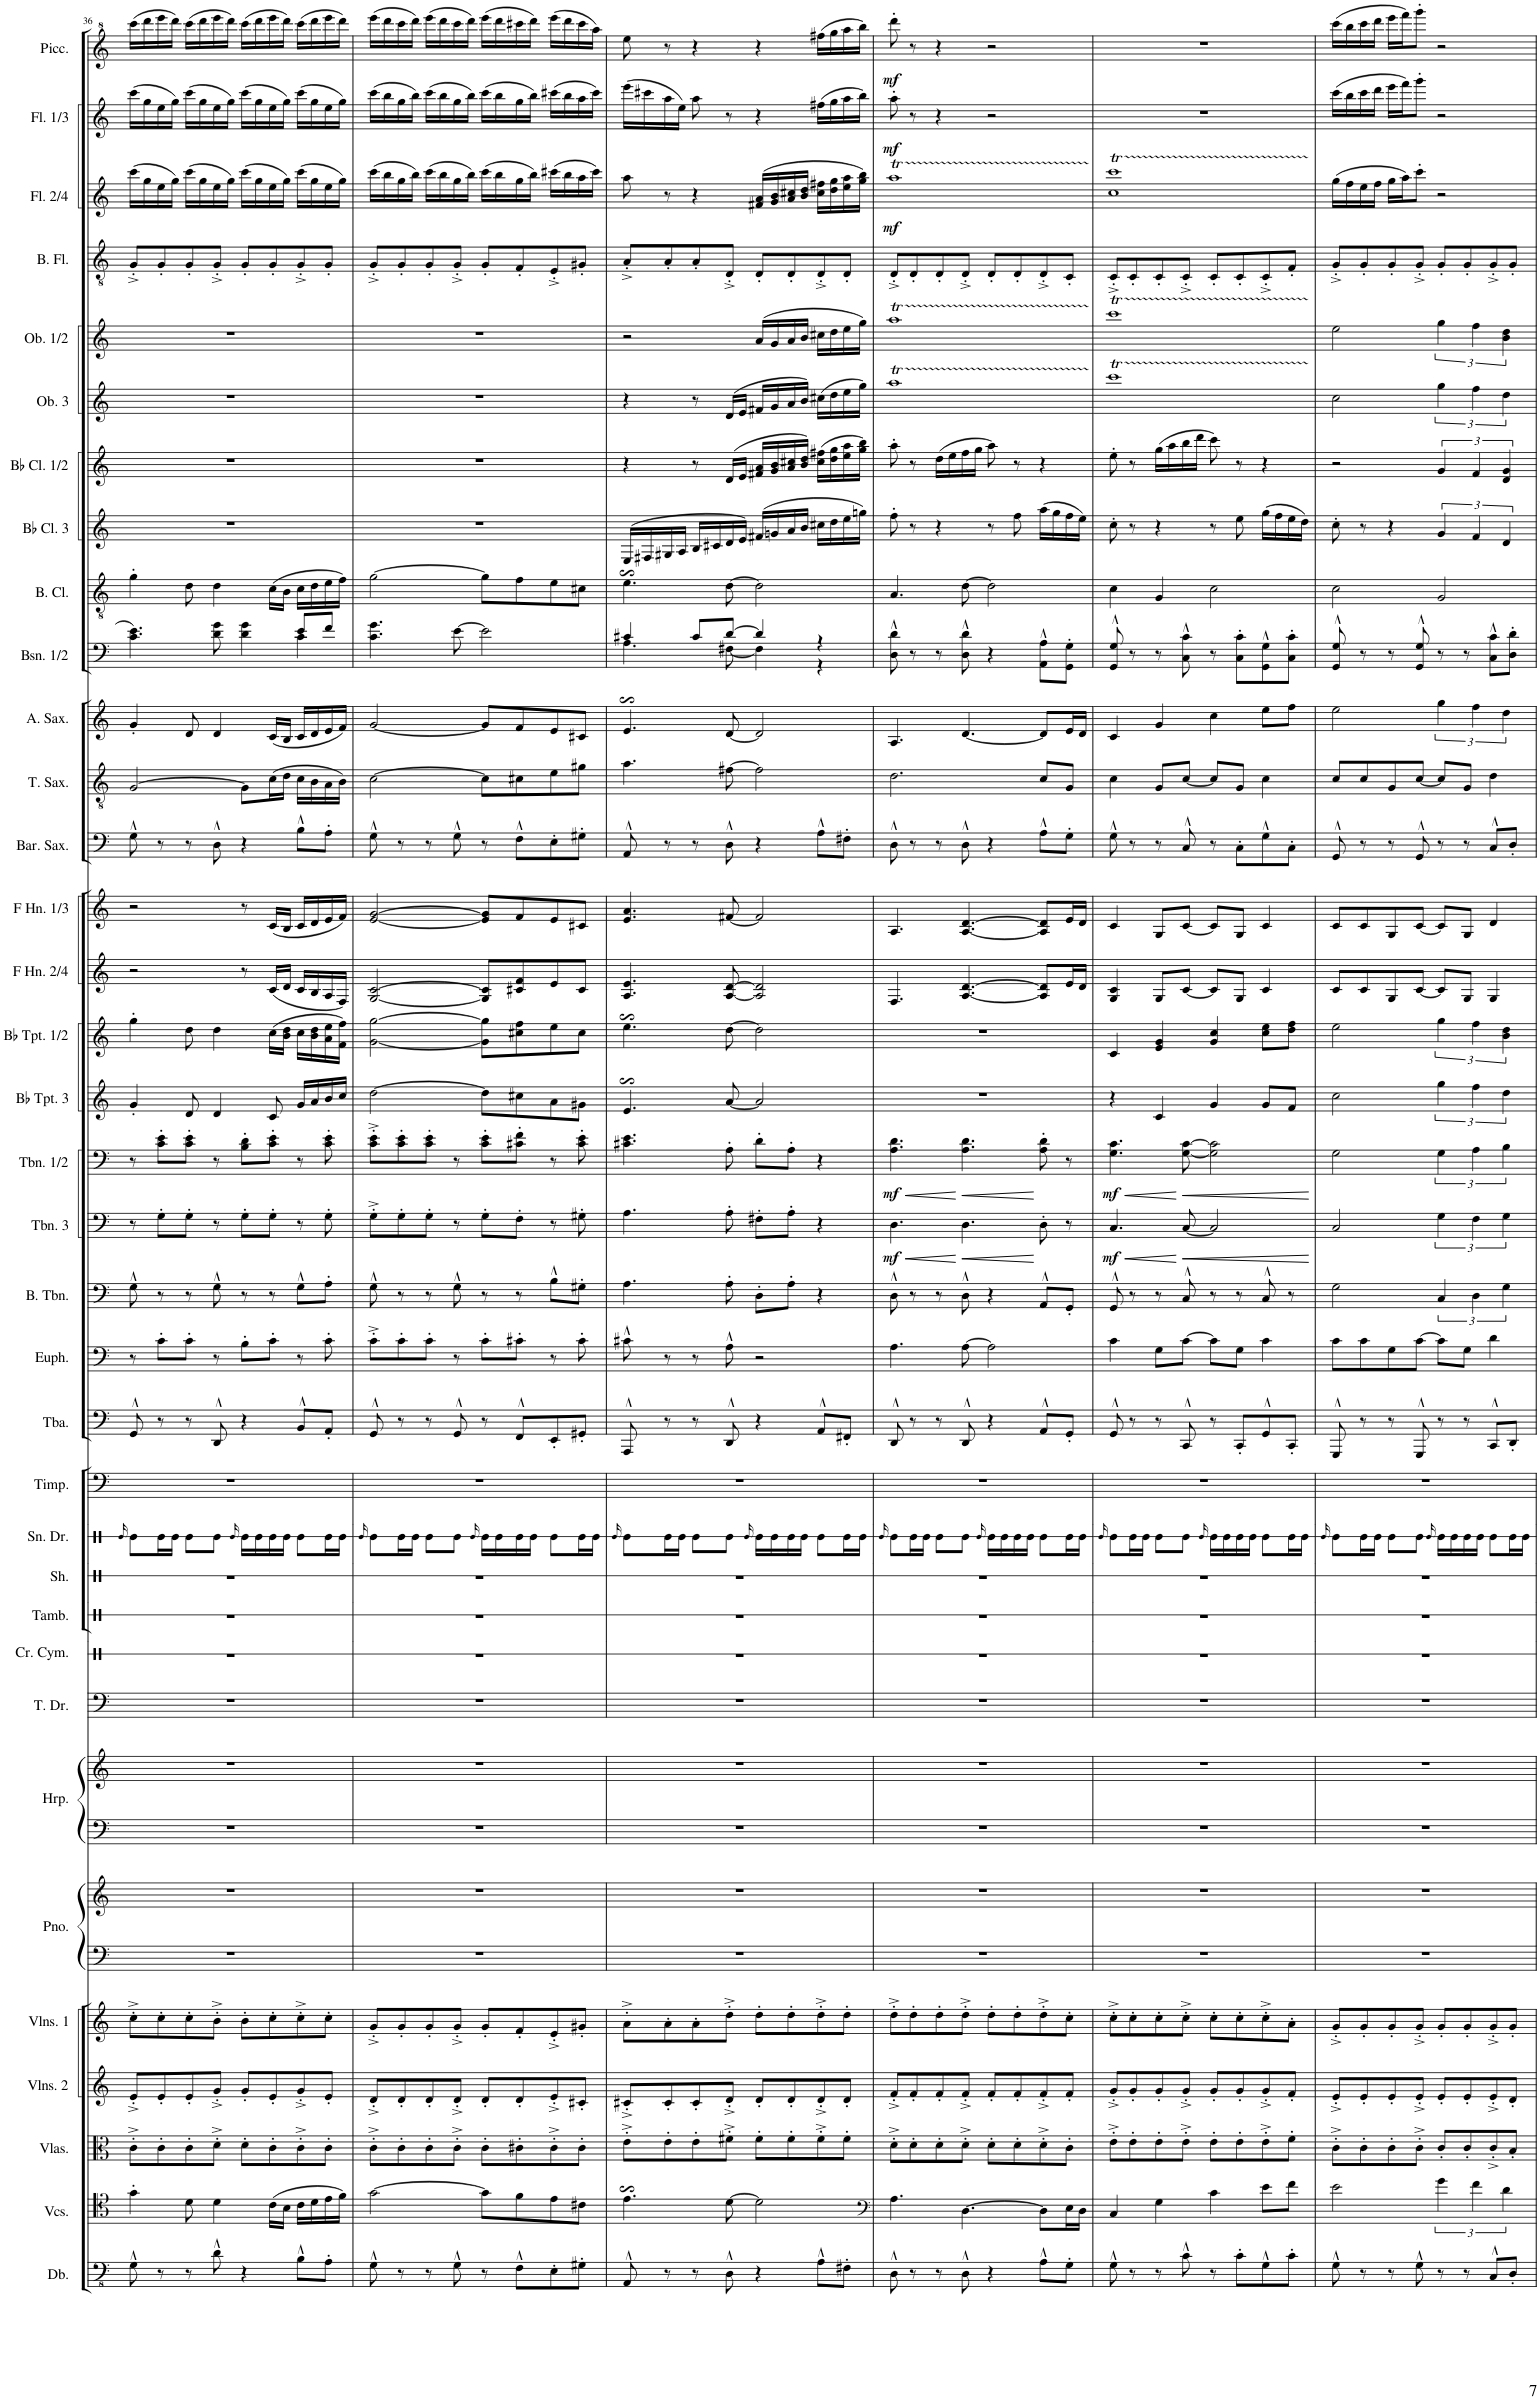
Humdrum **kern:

**kern	**kern	**kern	**kern	**kern	**kern	**kern	**kern	**kern	**kern	**kern	**kern	**kern	**kern	**kern	**kern	**kern	**kern	**kern	**dynam	**kern	**dynam	**kern	**kern	**kern	**kern	**kern	**kern	**kern	**kern	**kern	**kern	**kern	**kern	**kern	**kern	**kern	**dynam	**kern	**dynam	**kern	**dynam
*part35	*part34	*part33	*part32	*part31	*part30	*part30	*part29	*part29	*part28	*part27	*part26	*part25	*part24	*part23	*part22	*part21	*part20	*part19	*part19	*part18	*part18	*part17	*part16	*part15	*part14	*part13	*part12	*part11	*part10	*part9	*part8	*part7	*part6	*part5	*part4	*part3	*part3	*part2	*part2	*part1	*part1
*staff37	*staff36	*staff35	*staff34	*staff33	*staff32	*staff31	*staff30	*staff29	*staff28	*staff27	*staff26	*staff25	*staff24	*staff23	*staff22	*staff21	*staff20	*staff19	*staff19	*staff18	*staff18	*staff17	*staff16	*staff15	*staff14	*staff13	*staff12	*staff11	*staff10	*staff9	*staff8	*staff7	*staff6	*staff5	*staff4	*staff3	*staff3	*staff2	*staff2	*staff1	*staff1
*I"Double Bass  (Opt. Electric Bass)	*I"Violoncellos	*I"Violas	*I"Violins 2	*I"Violins 1	*I"Piano	*	*I"Harp	*	*I"Taiko Drums	*I"Crash Cymbal	*I"Tambourine	*I"Shaker	*I"Snare Drum	*I"Timpani	*I"Tuba	*I"Euphonium	*I"Bass Trombone	*I"Trombone 3	*	*I"Trombone 1/2	*	*I"Bb Trumpet 3	*I"Bb Trumpet 1/2	*I"F Horn 2/4	*I"F Horn 1/3	*I"Baritone Saxophone	*I"Tenor Saxophone	*I"Alto Saxophone	*I"Bassoon 1/2	*I"Bass Clarinet	*I"Bb Clarinet 3	*I"Bb Clarinet 1/2	*I"Oboe 3	*I"Oboe 1/2	*I"Bass Flute	*I"Flute 2/4	*	*I"Flute 1/3	*	*I"Piccolo	*
*I'Db.	*I'Vcs.	*I'Vlas.	*I'Vlns. 2	*I'Vlns. 1	*I'Pno.	*	*I'Hrp.	*	*I'T. Dr.	*I'Cr. Cym.	*I'Tamb.	*I'Sh.	*I'Sn. Dr.	*I'Timp.	*I'Tba.	*I'Euph.	*I'B. Tbn.	*I'Tbn. 3	*	*I'Tbn. 1/2	*	*I'Bb Tpt. 3	*I'Bb Tpt. 1/2	*I'F Hn. 2/4	*I'F Hn. 1/3	*I'Bar. Sax.	*I'T. Sax.	*I'A. Sax.	*I'Bsn. 1/2	*I'B. Cl.	*I'Bb Cl. 3	*I'Bb Cl. 1/2	*I'Ob. 3	*I'Ob. 1/2	*I'B. Fl.	*I'Fl. 2/4	*	*I'Fl. 1/3	*	*I'Picc.	*
!!LO:PB:g=z
*clefFv4	*clefF4	*clefC3	*clefG2	*clefG2	*clefF4	*clefG2	*clefF4	*clefG2	*clefF4	*clefX	*clefX	*clefX	*clefX	*clefF4	*clefF4	*clefF4	*clefF4	*clefF4	*	*clefF4	*	*clefG2	*clefG2	*clefG2	*clefG2	*clefF4	*clefGv2	*clefG2	*clefF4	*clefGv2	*clefG2	*clefG2	*clefG2	*clefG2	*clefGv2	*clefG2	*	*clefG2	*	*clefG^2	*
*	*	*	*	*	*	*	*	*	*	*	*	*	*	*	*	*	*	*	*	*	*	*ITrd1c2	*ITrd1c2	*ITrd4c7	*ITrd4c7	*ITrd12c21	*ITrd8c14	*ITrd5c9	*	*ITrd8c14	*ITrd1c2	*ITrd1c2	*	*	*	*	*	*	*	*ITrd-7c-12	*
*k[]	*k[]	*k[]	*k[]	*k[]	*k[]	*k[]	*k[]	*k[]	*k[]	*k[]	*k[]	*k[]	*k[]	*k[]	*k[]	*k[]	*k[]	*k[]	*	*k[]	*	*k[]	*k[]	*k[]	*k[]	*k[]	*k[]	*k[]	*k[]	*k[]	*k[]	*k[]	*k[]	*k[]	*k[]	*k[]	*	*k[]	*	*k[]	*
*M4/4	*M4/4	*M4/4	*M4/4	*M4/4	*M4/4	*M4/4	*M4/4	*M4/4	*M4/4	*M4/4	*M4/4	*M4/4	*M4/4	*M4/4	*M4/4	*M4/4	*M4/4	*M4/4	*	*M4/4	*	*M4/4	*M4/4	*M4/4	*M4/4	*M4/4	*M4/4	*M4/4	*M4/4	*M4/4	*M4/4	*M4/4	*M4/4	*M4/4	*M4/4	*M4/4	*	*M4/4	*	*M4/4	*
=36	=36	=36	=36	=36	=36	=36	=36	=36	=36	=36	=36	=36	=36	=36	=36	=36	=36	=36	=36	=36	=36	=36	=36	=36	=36	=36	=36	=36	=36	=36	=36	=36	=36	=36	=36	=36	=36	=36	=36	=36	=36
.	.	.	.	.	.	.	.	.	.	.	.	.	16qRe/	.	.	.	.	.	.	.	.	.	.	.	.	.	.	.	.	.	.	.	.	.	.	.	.	.	.	.	.
*	*	*	*	*	*	*	*	*	*	*	*	*	*	*	*	*	*	*	*	*	*	*	*	*	*	*	*	*	*^	*	*	*	*	*	*	*	*	*	*	*	*
8GG^^\	4g'\	8c'^\L	8e'^/L	8cc'^\L	1r	1r	1r	1r	1r	1r	1r	1r	8Re\L	1r	8GG^^/	8r	8G^^\	8r	.	8r	.	4g'/	4gg'\	2r	2r	8G^^\	[2G/	4g'/	4.c\ 4.e\	2.ryy	4g'\	1r	1r	1r	1r	8G'^/L	(16ccc\LL	.	(16ccc\LL	.	(16cccc\LL	.
.	.	.	.	.	.	.	.	.	.	.	.	.	.	.	.	.	.	.	.	.	.	.	.	.	.	.	.	.	.	.	.	.	.	.	.	.	16gg\	.	16gg\	.	16dddd\	.
8r	.	8c'\	8e'/	8cc'\	.	.	.	.	.	.	.	.	16Re\L	.	8r	8c'\L	8r	8G'\L	.	8c\' 8e\'L	.	.	.	.	.	8r	.	.	.	.	.	.	.	.	.	8G'/	16ee\	.	16ee\	.	16eeee\	.
.	.	.	.	.	.	.	.	.	.	.	.	.	16Re\JJ	.	.	.	.	.	.	.	.	.	.	.	.	.	.	.	.	.	.	.	.	.	.	.	16gg\JJ)	.	16gg\JJ)	.	16dddd\JJ)	.
8r	8d\	8c'\	8e'/	8cc'\	.	.	.	.	.	.	.	.	8Re\L	.	8r	8c'\J	8r	8G'\J	.	8c\' 8e\'J	.	8d/	8dd\	.	.	8r	.	8d/	.	.	8d\	.	.	.	.	8G'/	(16ccc\LL	.	(16ccc\LL	.	(16cccc\LL	.
.	.	.	.	.	.	.	.	.	.	.	.	.	.	.	.	.	.	.	.	.	.	.	.	.	.	.	.	.	.	.	.	.	.	.	.	.	16gg\	.	16gg\	.	16dddd\	.
8D^^\	4d\	8d'^\J	8g'^/J	8b'^\J	.	.	.	.	.	.	.	.	8Re\J	.	8DD^^/	8r	8G^^\	8r	.	8r	.	4d/	4dd\	.	.	8D^^\	.	4d/	8d\ 8g\	.	4d\	.	.	.	.	8G'^/J	16ee\	.	16ee\	.	16eeee\	.
.	.	.	.	.	.	.	.	.	.	.	.	.	.	.	.	.	.	.	.	.	.	.	.	.	.	.	.	.	.	.	.	.	.	.	.	.	16gg\JJ)	.	16gg\JJ)	.	16dddd\JJ)	.
.	.	.	.	.	.	.	.	.	.	.	.	.	16qRe/	.	.	.	.	.	.	.	.	.	.	.	.	.	.	.	.	.	.	.	.	.	.	.	.	.	.	.	.	.
4r	.	8d'\L	8g'/L	8b'\L	.	.	.	.	.	.	.	.	16Re\LL	.	4r	8B'\L	8r	8G'\L	.	8B\' 8d\'L	.	.	.	8r	8r	4r	8G\L]	.	4d\ 4g\	.	.	.	.	.	.	8G'/L	(16ccc\LL	.	(16ccc\LL	.	(16cccc\LL	.
.	.	.	.	.	.	.	.	.	.	.	.	.	16Re\	.	.	.	.	.	.	.	.	.	.	.	.	.	.	.	.	.	.	.	.	.	.	.	16gg\	.	16gg\	.	16dddd\	.
.	(16c\LL	8c'\	8e'/	8cc'\	.	.	.	.	.	.	.	.	16Re\	.	.	8c'\J	8r	8G'\J	.	8c\' 8e\'J	.	8c/	(16cc\LL	(16c/LL	(16c/LL	.	(16c\L	(16c/LL	.	.	(16c\LL	.	.	.	.	8G'/	16ee\	.	16ee\	.	16eeee\	.
.	16B\JJ	.	.	.	.	.	.	.	.	.	.	.	16Re\JJ	.	.	.	.	.	.	.	.	.	16b\ 16dd\JJ	16d/JJ	16B/JJ	.	16d\JJ	16B/JJ	.	.	16B\JJ	.	.	.	.	.	16gg\JJ)	.	16gg\JJ)	.	16dddd\JJ)	.
8BB^^\L	16c\LL	8c'^\	8g'^/	8cc'^\	.	.	.	.	.	.	.	.	8Re\L	.	8BB^^/L	8r	8G^^\L	8r	.	8r	.	16g/LL	16cc\LL	16c/LL	16c/LL	8B^^\L	16c\LL	16c/LL	8e/L	4c\	16c\LL	.	.	.	.	8G'^/	(16ccc\LL	.	(16ccc\LL	.	(16cccc\LL	.
.	16d\	.	.	.	.	.	.	.	.	.	.	.	.	.	.	.	.	.	.	.	.	16a/	16b\ 16dd\	16B/	16d/	.	16B\	16d/	.	.	16d\	.	.	.	.	.	16gg\	.	16gg\	.	16dddd\	.
8AA'\J	16e\	8c'\J	8e'/J	8cc'\J	.	.	.	.	.	.	.	.	16Re\L	.	8AA'/J	8c'\	8A'\J	8G'\	.	8c\' 8e\'	.	16b/	16a\ 16ee\	16A/	16e/	8A'\J	16A\	16e/	8f/J	.	16e\	.	.	.	.	8G'/J	16ee\	.	16ee\	.	16eeee\	.
.	16f\JJ)	.	.	.	.	.	.	.	.	.	.	.	16Re\JJ	.	.	.	.	.	.	.	.	16cc/JJ	16f\ 16ff\JJ)	16F/JJ)	16f/JJ)	.	16B\JJ)	16f/JJ)	.	.	16f\JJ)	.	.	.	.	.	16gg\JJ)	.	16gg\JJ)	.	16dddd\JJ)	.
*	*	*	*	*	*	*	*	*	*	*	*	*	*	*	*	*	*	*	*	*	*	*	*	*	*	*	*	*	*v	*v	*	*	*	*	*	*	*	*	*	*	*	*
=37	=37	=37	=37	=37	=37	=37	=37	=37	=37	=37	=37	=37	=37	=37	=37	=37	=37	=37	=37	=37	=37	=37	=37	=37	=37	=37	=37	=37	=37	=37	=37	=37	=37	=37	=37	=37	=37	=37	=37	=37	=37
.	.	.	.	.	.	.	.	.	.	.	.	.	16qRe/	.	.	.	.	.	.	.	.	.	.	.	.	.	.	.	.	.	.	.	.	.	.	.	.	.	.	.	.
8GG^^\	[2g\	8c'^\L	8d'^/L	8g'^/L	1r	1r	1r	1r	1r	1r	1r	1r	8Re\L	1r	8GG^^/	8c'^\L	8G^^\	8G'^\L	.	8c\'^ 8e\'^L	.	[2dd\	[2g\ [2gg\	[2G/ [2c/	[2e/ [2g/	8G^^\	[2c\	[2g/	4.c\ 4.g\	[2g\	1r	1r	1r	1r	8G'^/L	(16ccc\LL	.	(16ccc\LL	.	(16eeee\LL	.
.	.	.	.	.	.	.	.	.	.	.	.	.	.	.	.	.	.	.	.	.	.	.	.	.	.	.	.	.	.	.	.	.	.	.	.	16bb\	.	16bb\	.	16dddd\	.
8r	.	8c'\	8d'/	8g'/	.	.	.	.	.	.	.	.	16Re\L	.	8r	8c'\	8r	8G'\	.	8c\' 8e\'	.	.	.	.	.	8r	.	.	.	.	.	.	.	.	8G'/	16gg\	.	16gg\	.	16cccc\	.
.	.	.	.	.	.	.	.	.	.	.	.	.	16Re\JJ	.	.	.	.	.	.	.	.	.	.	.	.	.	.	.	.	.	.	.	.	.	.	16bb\JJ)	.	16bb\JJ)	.	16dddd\JJ)	.
8r	.	8c'\	8d'/	8g'/	.	.	.	.	.	.	.	.	8Re\L	.	8r	8c'\J	8r	8G'\J	.	8c\' 8e\'J	.	.	.	.	.	8r	.	.	.	.	.	.	.	.	8G'/	(16ccc\LL	.	(16ccc\LL	.	(16eeee\LL	.
.	.	.	.	.	.	.	.	.	.	.	.	.	.	.	.	.	.	.	.	.	.	.	.	.	.	.	.	.	.	.	.	.	.	.	.	16bb\	.	16bb\	.	16dddd\	.
8GG^^\	.	8c'^\J	8d'^/J	8g'^/J	.	.	.	.	.	.	.	.	8Re\J	.	8GG^^/	8r	8G^^\	8r	.	8r	.	.	.	.	.	8G^^\	.	.	[>8e\	.	.	.	.	.	8G'^/J	16gg\	.	16gg\	.	16cccc\	.
.	.	.	.	.	.	.	.	.	.	.	.	.	.	.	.	.	.	.	.	.	.	.	.	.	.	.	.	.	.	.	.	.	.	.	.	16bb\JJ)	.	16bb\JJ)	.	16dddd\JJ)	.
.	.	.	.	.	.	.	.	.	.	.	.	.	16qRe/	.	.	.	.	.	.	.	.	.	.	.	.	.	.	.	.	.	.	.	.	.	.	.	.	.	.	.	.
8r	8g\L]	8c'\L	8d'/L	8g'/L	.	.	.	.	.	.	.	.	16Re\LL	.	8r	8c'\L	8r	8G'\L	.	8c\' 8e\'L	.	8dd\L]	8g\] 8gg\]L	8G/] 8c/]L	8e/] 8g/]L	8r	8c\L]	8g/L]	2e\]	8g\L]	.	.	.	.	8G'/L	(16ccc\LL	.	(16ccc\LL	.	(16eeee\LL	.
.	.	.	.	.	.	.	.	.	.	.	.	.	16Re\	.	.	.	.	.	.	.	.	.	.	.	.	.	.	.	.	.	.	.	.	.	.	16bb\	.	16bb\	.	16dddd\	.
8FF^^\L	8f\	8c#X'\	8d'/	8f'/	.	.	.	.	.	.	.	.	16Re\	.	8FF^^/L	8c#X'\J	8r	8F'\J	.	8c#X\' 8f\'J	.	8cc#X\	8cc#X\ 8ff\	8c#X/ 8f/	8f/	8F^^\L	8c#X\	8f/	.	8f\	.	.	.	.	8F'/	16gg\	.	16gg\	.	16cccc#X\	.
.	.	.	.	.	.	.	.	.	.	.	.	.	16Re\JJ	.	.	.	.	.	.	.	.	.	.	.	.	.	.	.	.	.	.	.	.	.	.	16bb\JJ)	.	16bb\JJ)	.	16dddd\JJ)	.
8EE'\	8e\	8c#'^\	8e'^/	8e'^/	.	.	.	.	.	.	.	.	8Re\L	.	8EE'/	8r	8B^^\L	8r	.	8r	.	8a\	8ee\	8e/	8e/	8E'\	8e\	8e/	.	8e\	.	.	.	.	8E'^/	(16ccc#X\LL	.	(16ccc#X\LL	.	(16eeee\LL	.
.	.	.	.	.	.	.	.	.	.	.	.	.	.	.	.	.	.	.	.	.	.	.	.	.	.	.	.	.	.	.	.	.	.	.	.	16bb\	.	16bb\	.	16dddd\	.
8GG#X'\J	8c#X\J	8c#'\J	8c#X'/J	8g#X'/J	.	.	.	.	.	.	.	.	16Re\L	.	8GG#X'/J	8c#'\	8G#X'\J	8G#X'\	.	8c#\' 8e\'	.	8g#X\J	8cc#\J	8c#/J	8c#X/J	8G#X'\J	8g#X\J	8c#X/J	.	8c#X\J	.	.	.	.	8G#X'/J	16aa\	.	16aa\	.	16cccc#\	.
.	.	.	.	.	.	.	.	.	.	.	.	.	16Re\JJ	.	.	.	.	.	.	.	.	.	.	.	.	.	.	.	.	.	.	.	.	.	.	16ccc#\JJ)	.	16ccc#\JJ)	.	16aaa\JJ)	.
=38	=38	=38	=38	=38	=38	=38	=38	=38	=38	=38	=38	=38	=38	=38	=38	=38	=38	=38	=38	=38	=38	=38	=38	=38	=38	=38	=38	=38	=38	=38	=38	=38	=38	=38	=38	=38	=38	=38	=38	=38	=38
.	.	.	.	.	.	.	.	.	.	.	.	.	16qRe/	.	.	.	.	.	.	.	.	.	.	.	.	.	.	.	.	.	.	.	.	.	.	.	.	.	.	.	.
*	*	*	*	*	*	*	*	*	*	*	*	*	*	*	*	*	*	*	*	*	*	*	*	*	*	*	*	*	*^	*	*	*	*	*	*	*	*	*	*	*	*
8AAA^^/	4.es$sS\	8e'^\L	8c#X'^/L	8a'^\L	1r	1r	1r	1r	1r	1r	1r	1r	8Re\L	1r	8AAA^^/	8c#X^^\	4.A\	4.A\	.	4.c#X\ 4.e\	.	4.es$sS/	4.ees$sS\	4.A/ 4.e/	4.e/ 4.a/	8AA^^/	4.a\	4.es$sS/	4c#X/	4.A\	4.es$sS\	(>16E/LL	4r	4r	2r	8A'^/L	8aa\	.	(16eee\LL	.	8eee\	.
.	.	.	.	.	.	.	.	.	.	.	.	.	.	.	.	.	.	.	.	.	.	.	.	.	.	.	.	.	.	.	.	16F#X/	.	.	.	.	.	.	16ccc#X\	.	.	.
8r	.	8e'\	8c#'/	8a'\	.	.	.	.	.	.	.	.	16Re\L	.	8r	8r	.	.	.	.	.	.	.	.	.	8r	.	.	.	.	.	16G#X/	.	.	.	8A'/	8r	.	16aa\	.	8r	.
.	.	.	.	.	.	.	.	.	.	.	.	.	16Re\JJ	.	.	.	.	.	.	.	.	.	.	.	.	.	.	.	.	.	.	16A/JJ	.	.	.	.	.	.	16ee\JJ)	.	.	.
8r	.	8e'\	8c#'/	8a'\	.	.	.	.	.	.	.	.	8Re\L	.	8r	8r	.	.	.	.	.	.	.	.	.	8r	.	.	8c#/L	.	.	16B/LL	8r	8r	.	8A'/	4r	.	8aa\	.	4r	.
.	.	.	.	.	.	.	.	.	.	.	.	.	.	.	.	.	.	.	.	.	.	.	.	.	.	.	.	.	.	.	.	16c#X/	.	.	.	.	.	.	.	.	.	.
8DD^^\	[8d\	8f#X'^\J	8d'^/J	8dd'^\J	.	.	.	.	.	.	.	.	8Re\J	.	8DD^^/	8A^^\	8A'\	8A'\	.	8A'\	.	[8a/	[8dd\	[8A/ [8d/	[8f#X/	8D^^\	[8f#X\	[8d/	[8d/J	[8F#X\	[8d\	16d/	(>16d/LL	(>16d/LL	.	8D'^/J	.	.	8r	.	.	.
.	.	.	.	.	.	.	.	.	.	.	.	.	.	.	.	.	.	.	.	.	.	.	.	.	.	.	.	.	.	.	.	16e/JJ)	16e/JJ	16e/JJ	.	.	.	.	.	.	.	.
.	.	.	.	.	.	.	.	.	.	.	.	.	16qRe/	.	.	.	.	.	.	.	.	.	.	.	.	.	.	.	.	.	.	.	.	.	.	.	.	.	.	.	.	.
4r	2d\]	8f#'\L	8d'/L	8dd'\L	.	.	.	.	.	.	.	.	16Re\LL	.	4r	2r	8D'\L	8F#X'\L	.	8d'\L	.	2a/]	2dd\]	2A/] 2d/]	2f#/]	4r	2f#\]	2d/]	4d/]	4F#\]	2d\]	(16f#X/LL	16f#X/ 16a/LL	16f#X/LL	(16a/LL	8D'/L	(16f#X/ 16a/LL	.	4r	.	4r	.
.	.	.	.	.	.	.	.	.	.	.	.	.	16Re\	.	.	.	.	.	.	.	.	.	.	.	.	.	.	.	.	.	.	16gn/	16g/ 16b/	16g/	16g/	.	16g/ 16b/	.	.	.	.	.
.	.	8f#'\	8d'/	8dd'\	.	.	.	.	.	.	.	.	16Re\	.	.	.	8A'\J	8A'\J	.	8A'\J	.	.	.	.	.	.	.	.	.	.	.	16a/	16a/ 16cc#X/	16a/	16a/	8D'/	16a/ 16cc#X/	.	.	.	.	.
.	.	.	.	.	.	.	.	.	.	.	.	.	16Re\JJ	.	.	.	.	.	.	.	.	.	.	.	.	.	.	.	.	.	.	16b/JJ	16b/ 16dd/JJ)	16b/JJ)	16b/JJ	.	16b/ 16dd/JJ	.	.	.	.	.
8AA^^\L	.	8f#'^\	8d'^/	8dd'^\	.	.	.	.	.	.	.	.	8Re\L	.	8AA^^/L	.	4r	4r	.	4r	.	.	.	.	.	8A^^\L	.	.	4r	4r	.	16cc#X\LL	(16cc#\ 16ff#X\LL	(16cc#X\LL	16cc#X\LL	8D'^/	16cc#\ 16ff#X\LL	.	(16ff#X\LL	.	(16fff#X\LL	.
.	.	.	.	.	.	.	.	.	.	.	.	.	.	.	.	.	.	.	.	.	.	.	.	.	.	.	.	.	.	.	.	16dd\	16dd\ 16gg\	16dd\	16dd\	.	16dd\ 16gg\	.	16gg\	.	16ggg\	.
8FF#X'\J	.	8f#'\J	8d'/J	8dd'\J	.	.	.	.	.	.	.	.	16Re\L	.	8FF#X'/J	.	.	.	.	.	.	.	.	.	.	8F#X'\J	.	.	.	.	.	16ee\	16ee\ 16aa\	16ee\	16ee\	8D'/J	16ee\ 16aa\	.	16aa\	.	16aaa\	.
.	.	.	.	.	.	.	.	.	.	.	.	.	16Re\JJ	.	.	.	.	.	.	.	.	.	.	.	.	.	.	.	.	.	.	16ggn\JJ)	16gg\ 16bb\JJ)	16gg\JJ)	16gg\JJ)	.	16gg\ 16bb\JJ)	.	16bb\JJ)	.	16bbb\JJ)	.
*	*	*	*	*	*	*	*	*	*	*	*	*	*	*	*	*	*	*	*	*	*	*	*	*	*	*	*	*	*v	*v	*	*	*	*	*	*	*	*	*	*	*	*
=39	=39	=39	=39	=39	=39	=39	=39	=39	=39	=39	=39	=39	=39	=39	=39	=39	=39	=39	=39	=39	=39	=39	=39	=39	=39	=39	=39	=39	=39	=39	=39	=39	=39	=39	=39	=39	=39	=39	=39	=39	=39
*	*clefF4	*	*	*	*	*	*	*	*	*	*	*	*	*	*	*	*	*	*	*	*	*	*	*	*	*	*	*	*	*	*	*	*	*	*	*	*	*	*	*	*
.	.	.	.	.	.	.	.	.	.	.	.	.	16qRe/	.	.	.	.	.	.	.	.	.	.	.	.	.	.	.	.	.	.	.	.	.	.	.	.	.	.	.	.
!	!	!	!	!	!	!	!	!	!	!	!	!	!	!	!	!	!	!	!LO:HP:b	!	!LO:HP:b	!	!	!	!	!	!	!	!	!	!	!	!	!	!	!	!	!	!	!	!
!	!	!	!	!	!	!	!	!	!	!	!	!	!	!	!	!	!	!	!LO:DY:n=1:b	!	!LO:DY:n=1:b	!	!	!	!	!	!	!	!	!	!	!	!	!	!	!	!LO:DY:b	!	!LO:DY:b	!	!LO:DY:b
8DD^^\	4.A\	8d'^\L	8f'^/L	8dd'^\L	1r	1r	1r	1r	1r	1r	1r	1r	8Re\L	1r	8DD^^/	4.A\	8D^^\	4.D\	< mf	4.A\ 4.d\	< mf	1r	1r	4.F/	4.A/	8D^^\	2.d\	4.A/	8D\^^ 8d\^^	4.A/	8ff'\	8aa'\	1aaT	1aaT	8D'^/L	1aaT	mf	8aa'\	mf	8dddd'\	mf
8r	.	8d'\	8f'/	8dd'\	.	.	.	.	.	.	.	.	16Re\L	.	8r	.	8r	.	.	.	.	.	.	.	.	8r	.	.	8r	.	8r	8r	.	.	8D'/	.	.	8r	.	8r	.
.	.	.	.	.	.	.	.	.	.	.	.	.	16Re\JJ	.	.	.	.	.	.	.	.	.	.	.	.	.	.	.	.	.	.	.	.	.	.	.	.	.	.	.	.
8r	.	8d'\	8f'/	8dd'\	.	.	.	.	.	.	.	.	8Re\L	.	8r	.	8r	.	.	.	.	.	.	.	.	8r	.	.	8r	.	4r	(16dd\LL	.	.	8D'/	.	.	4r	.	4r	.
.	.	.	.	.	.	.	.	.	.	.	.	.	.	.	.	.	.	.	.	.	.	.	.	.	.	.	.	.	.	.	.	16ee\	.	.	.	.	.	.	.	.	.
!	!	!	!	!	!	!	!	!	!	!	!	!	!	!	!	!	!	!	!LO:HP:n=1:b	!	!LO:HP:n=1:b	!	!	!	!	!	!	!	!	!	!	!	!	!	!	!	!	!	!	!	!
8DD^^\	[4.D\	8d'^\J	8f'^/J	8dd'^\J	.	.	.	.	.	.	.	.	8Re\J	.	8DD^^/	[8A\	8D^^\	4.D\	[ <	4.A\ 4.d\	[ <	.	.	[4.A/ [4.d/	[4.A/ [4.d/	8D^^\	.	[4.d/	8D\^^ 8d\^^	[8d\	.	16ff\	.	.	8D'^/J	.	.	.	.	.	.
.	.	.	.	.	.	.	.	.	.	.	.	.	.	.	.	.	.	.	.	.	.	.	.	.	.	.	.	.	.	.	.	16gg\JJ	.	.	.	.	.	.	.	.	.
.	.	.	.	.	.	.	.	.	.	.	.	.	16qRe/	.	.	.	.	.	.	.	.	.	.	.	.	.	.	.	.	.	.	.	.	.	.	.	.	.	.	.	.
4r	.	8d'\L	8f'/L	8dd'\L	.	.	.	.	.	.	.	.	16Re\LL	.	4r	2A\]	4r	.	.	.	.	.	.	.	.	4r	.	.	4r	2d\]	8r	8aa\)	.	.	8D'/L	.	.	2r	.	2r	.
.	.	.	.	.	.	.	.	.	.	.	.	.	16Re\	.	.	.	.	.	.	.	.	.	.	.	.	.	.	.	.	.	.	.	.	.	.	.	.	.	.	.	.
.	.	8d'\	8f'/	8dd'\	.	.	.	.	.	.	.	.	16Re\	.	.	.	.	.	.	.	.	.	.	.	.	.	.	.	.	.	8ff\	8r	.	.	8D'/	.	.	.	.	.	.
.	.	.	.	.	.	.	.	.	.	.	.	.	16Re\JJ	.	.	.	.	.	.	.	.	.	.	.	.	.	.	.	.	.	.	.	.	.	.	.	.	.	.	.	.
8AA^^\L	8D\L]	8d'^\	8f'^/	8dd'^\	.	.	.	.	.	.	.	.	8Re\L	.	8AA^^/L	.	8AA^^/L	8D'\	[	8A\' 8d\'	[	.	.	8A/] 8d/]L	8A/] 8d/]L	8A^^\L	8c/L	8d/L]	8AA\^^ 8A\^^L	.	(16aa\LL	4r	.	.	8D'^/	.	.	.	.	.	.
.	.	.	.	.	.	.	.	.	.	.	.	.	.	.	.	.	.	.	.	.	.	.	.	.	.	.	.	.	.	.	16gg\	.	.	.	.	.	.	.	.	.	.
8GG'\J	16E\L	8c'\J	8f'/J	8cc'\J	.	.	.	.	.	.	.	.	16Re\L	.	8GG'/J	.	8GG'/J	8r	.	8r	.	.	.	16e/L	16e/L	8G'\J	8G/J	16e/L	8GG\' 8G\'J	.	16ff\	.	.	.	8C'/J	.	.	.	.	.	.
.	16D\JJ	.	.	.	.	.	.	.	.	.	.	.	16Re\JJ	.	.	.	.	.	.	.	.	.	.	16d/JJ	16d/JJ	.	.	16d/JJ	.	.	16ee\JJ)	.	.	.	.	.	.	.	.	.	.
=40	=40	=40	=40	=40	=40	=40	=40	=40	=40	=40	=40	=40	=40	=40	=40	=40	=40	=40	=40	=40	=40	=40	=40	=40	=40	=40	=40	=40	=40	=40	=40	=40	=40	=40	=40	=40	=40	=40	=40	=40	=40
.	.	.	.	.	.	.	.	.	.	.	.	.	16qRe/	.	.	.	.	.	.	.	.	.	.	.	.	.	.	.	.	.	.	.	.	.	.	.	.	.	.	.	.
!	!	!	!	!	!	!	!	!	!	!	!	!	!	!	!	!	!	!	!LO:HP:b	!	!LO:HP:b	!	!	!	!	!	!	!	!	!	!	!	!	!	!	!	!	!	!	!	!
!	!	!	!	!	!	!	!	!	!	!	!	!	!	!	!	!	!	!	!LO:DY:n=1:b	!	!LO:DY:n=1:b	!	!	!	!	!	!	!	!	!	!	!	!	!	!	!	!	!	!	!	!
8GG^^\	4C/	8e'^\L	8g'^/L	8cc'^\L	1r	1r	1r	1r	1r	1r	1r	1r	8Re\L	1r	8GG^^/	4c\	8GG^^/	4.C/	< mf	4.G\ 4.c\	< mf	4r	4c/	4G/ 4c/	4c/	8G^^\	4c\	4c/	8GG/^^ 8G/^^	4c\	8cc'\	8ee'\	1cccT	1cccT	8C'^/L	1ccT 1cccT	.	1r	.	1r	.
8r	.	8e'\	8g'/	8cc'\	.	.	.	.	.	.	.	.	16Re\L	.	8r	.	8r	.	.	.	.	.	.	.	.	8r	.	.	8r	.	8r	8r	.	.	8C'/	.	.	.	.	.	.
.	.	.	.	.	.	.	.	.	.	.	.	.	16Re\JJ	.	.	.	.	.	.	.	.	.	.	.	.	.	.	.	.	.	.	.	.	.	.	.	.	.	.	.	.
8r	4G\	8e'\	8g'/	8cc'\	.	.	.	.	.	.	.	.	8Re\L	.	8r	8G\L	8r	.	.	.	.	4c/	4e/ 4g/	8G/L	8G/L	8r	8G/L	4g/	8r	4G/	4r	(16gg\LL	.	.	8C'/	.	.	.	.	.	.
.	.	.	.	.	.	.	.	.	.	.	.	.	.	.	.	.	.	.	.	.	.	.	.	.	.	.	.	.	.	.	.	16aa\	.	.	.	.	.	.	.	.	.
!	!	!	!	!	!	!	!	!	!	!	!	!	!	!	!	!	!	!	!LO:HP:n=1:b	!	!LO:HP:n=1:b	!	!	!	!	!	!	!	!	!	!	!	!	!	!	!	!	!	!	!	!
8C^^\	.	8e'^\J	8g'^/J	8cc'^\J	.	.	.	.	.	.	.	.	8Re\J	.	8CC^^/	[8c\J	8C^^/	[8C/	[ <	[8G\ [8c\	[ <	.	.	[8c/J	[8c/J	8C^^/	[8c/J	.	8C\^^ 8c\^^	.	.	16bb\	.	.	8C'^/J	.	.	.	.	.	.
.	.	.	.	.	.	.	.	.	.	.	.	.	.	.	.	.	.	.	.	.	.	.	.	.	.	.	.	.	.	.	.	16ddd\JJ	.	.	.	.	.	.	.	.	.
.	.	.	.	.	.	.	.	.	.	.	.	.	16qRe/	.	.	.	.	.	.	.	.	.	.	.	.	.	.	.	.	.	.	.	.	.	.	.	.	.	.	.	.
8r	4c\	8e'\L	8g'/L	8cc'\L	.	.	.	.	.	.	.	.	16Re\LL	.	8r	8c\L]	8r	2C/]	.	2G\] 2c\]	.	4g/	4g/ 4cc/	8c/L]	8c/L]	8r	8c/L]	4cc\	8r	2c\	8r	8ccc\)	.	.	8C'/L	.	.	.	.	.	.
.	.	.	.	.	.	.	.	.	.	.	.	.	16Re\	.	.	.	.	.	.	.	.	.	.	.	.	.	.	.	.	.	.	.	.	.	.	.	.	.	.	.	.
8C'\L	.	8e'\	8g'/	8cc'\	.	.	.	.	.	.	.	.	16Re\	.	8CC'/L	8G\J	8r	.	.	.	.	.	.	8G/J	8G/J	8C'\L	8G/J	.	8C\' 8c\'L	.	8ee\	8r	.	.	8C'/	.	.	.	.	.	.
.	.	.	.	.	.	.	.	.	.	.	.	.	16Re\JJ	.	.	.	.	.	.	.	.	.	.	.	.	.	.	.	.	.	.	.	.	.	.	.	.	.	.	.	.
8GG^^\	8e\L	8e'^\	8g'^/	8cc'^\	.	.	.	.	.	.	.	.	8Re\L	.	8GG^^/	4c\	8C^^/	.	.	.	.	8g/L	8cc\ 8ee\L	4c/	4c/	8G^^\	4c\	8ee\L	8GG\^^ 8G\^^	.	(16gg\LL	4r	.	.	8C'^/	.	.	.	.	.	.
.	.	.	.	.	.	.	.	.	.	.	.	.	.	.	.	.	.	.	.	.	.	.	.	.	.	.	.	.	.	.	16ff\	.	.	.	.	.	.	.	.	.	.
8C'\J	8f\J	8f'\J	8f'/J	8a'\J	.	.	.	.	.	.	.	.	16Re\L	.	8CC'/J	.	8r	.	.	.	.	8f/J	8dd\ 8ff\J	.	.	8C'\J	.	8ff\J	8C\' 8c\'J	.	16ee\	.	.	.	8F'/J	.	.	.	.	.	.
.	.	.	.	.	.	.	.	.	.	.	.	.	16Re\JJ	.	.	.	.	.	.	.	.	.	.	.	.	.	.	.	.	.	16dd\JJ)	.	.	.	.	.	.	.	.	.	.
.	.	.	.	.	.	.	.	.	.	.	.	.	.	.	.	.	.	.	[	.	[	.	.	.	.	.	.	.	.	.	.	.	.	.	.	.	.	.	.	.	.
=41	=41	=41	=41	=41	=41	=41	=41	=41	=41	=41	=41	=41	=41	=41	=41	=41	=41	=41	=41	=41	=41	=41	=41	=41	=41	=41	=41	=41	=41	=41	=41	=41	=41	=41	=41	=41	=41	=41	=41	=41	=41
.	.	.	.	.	.	.	.	.	.	.	.	.	16qRe/	.	.	.	.	.	.	.	.	.	.	.	.	.	.	.	.	.	.	.	.	.	.	.	.	.	.	.	.
8GG^^\	2e\	8c'^\L	8e'^/L	8g'^/L	1r	1r	1r	1r	1r	1r	1r	1r	8Re\L	1r	8GGG^^/	8c\L	2G\	2C/	.	2G\	.	2cc\	2ee\	8c/L	8c/L	8GG^^/	8c/L	2ee\	8GG/^^ 8G/^^	2c\	8cc'\	2r	2cc\	2ee\	8G'^/L	(16gg\LL	.	(16ccc\LL	.	(16cccc\LL	.
.	.	.	.	.	.	.	.	.	.	.	.	.	.	.	.	.	.	.	.	.	.	.	.	.	.	.	.	.	.	.	.	.	.	.	.	16ff\	.	16bb\	.	16bbb\	.
8r	.	8c'\	8e'/	8g'/	.	.	.	.	.	.	.	.	16Re\L	.	8r	8c\	.	.	.	.	.	.	.	8c/	8c/	8r	8c/	.	8r	.	8r	.	.	.	8G'/	16ee\	.	16ccc\	.	16cccc\	.
.	.	.	.	.	.	.	.	.	.	.	.	.	16Re\JJ	.	.	.	.	.	.	.	.	.	.	.	.	.	.	.	.	.	.	.	.	.	.	16ff\JJ	.	16ddd\JJ	.	16dddd\JJ	.
8r	.	8c'\	8e'/	8g'/	.	.	.	.	.	.	.	.	8Re\L	.	8r	8G\	.	.	.	.	.	.	.	8G/	8G/	8r	8G/	.	8r	.	4r	.	.	.	8G'/	16gg\LL	.	16eee\LL	.	16eeee\LL	.
.	.	.	.	.	.	.	.	.	.	.	.	.	.	.	.	.	.	.	.	.	.	.	.	.	.	.	.	.	.	.	.	.	.	.	.	16aa\J)	.	16fff\J)	.	16ffff\J)	.
8GG^^\	.	8c'^\J	8e'^/J	8g'^/J	.	.	.	.	.	.	.	.	8Re\J	.	8GGG^^/	[8c\J	.	.	.	.	.	.	.	[8c/J	[8c/J	8GG^^/	[8c/J	.	8GG/^^ 8G/^^	.	.	.	.	.	8G'^/J	8ccc'\J	.	8ggg'\J	.	8gggg'\J	.
.	.	.	.	.	.	.	.	.	.	.	.	.	16qRe/	.	.	.	.	.	.	.	.	.	.	.	.	.	.	.	.	.	.	.	.	.	.	.	.	.	.	.	.
8r	6g\	8c'/L	8e'/L	8g'/L	.	.	.	.	.	.	.	.	16Re\LL	.	8r	8c\L]	6C/	6G\	.	6G\	.	6gg\	6gg\	8c/L]	8c/L]	8r	8c/L]	6gg\	8r	2G/	6g/	6g/	6gg\	6gg\	8G'/L	2r	.	2r	.	2r	.
.	.	.	.	.	.	.	.	.	.	.	.	.	16Re\	.	.	.	.	.	.	.	.	.	.	.	.	.	.	.	.	.	.	.	.	.	.	.	.	.	.	.	.
8r	.	8c'/	8e'/	8g'/	.	.	.	.	.	.	.	.	16Re\	.	8r	8G\J	.	.	.	.	.	.	.	8G/J	8G/J	8r	8G/J	.	8r	.	.	.	.	.	8G'/	.	.	.	.	.	.
.	6f\	.	.	.	.	.	.	.	.	.	.	.	.	.	.	.	6D\	6F\	.	6A\	.	6ff\	6ff\	.	.	.	.	6ff\	.	.	6f/	6f/	6ff\	6ff\	.	.	.	.	.	.	.
.	.	.	.	.	.	.	.	.	.	.	.	.	16Re\JJ	.	.	.	.	.	.	.	.	.	.	.	.	.	.	.	.	.	.	.	.	.	.	.	.	.	.	.	.
8CC^^/L	.	8c'^/	8e'^/	8g'^/	.	.	.	.	.	.	.	.	8Re\L	.	8CC^^/L	4d\	.	.	.	.	.	.	.	4G/	4d/	8C^^/L	4d\	.	8C\^^ 8c\^^L	.	.	.	.	.	8G'^/	.	.	.	.	.	.
.	6d\	.	.	.	.	.	.	.	.	.	.	.	.	.	.	.	6G\	6G\	.	6B\	.	6dd\	6b\ 6dd\	.	.	.	.	6dd\	.	.	6d/	6d/ 6g/	6dd\	6b\ 6dd\	.	.	.	.	.	.	.
8DD'/J	.	8B'/J	8d'/J	8g'/J	.	.	.	.	.	.	.	.	16Re\L	.	8DD'/J	.	.	.	.	.	.	.	.	.	.	8D'/J	.	.	8D\' 8d\'J	.	.	.	.	.	8G'/J	.	.	.	.	.	.
.	.	.	.	.	.	.	.	.	.	.	.	.	16Re\JJ	.	.	.	.	.	.	.	.	.	.	.	.	.	.	.	.	.	.	.	.	.	.	.	.	.	.	.	.
=	=	=	=	=	=	=	=	=	=	=	=	=	=	=	=	=	=	=	=	=	=	=	=	=	=	=	=	=	=	=	=	=	=	=	=	=	=	=	=	=	=
*-	*-	*-	*-	*-	*-	*-	*-	*-	*-	*-	*-	*-	*-	*-	*-	*-	*-	*-	*-	*-	*-	*-	*-	*-	*-	*-	*-	*-	*-	*-	*-	*-	*-	*-	*-	*-	*-	*-	*-	*-	*-
